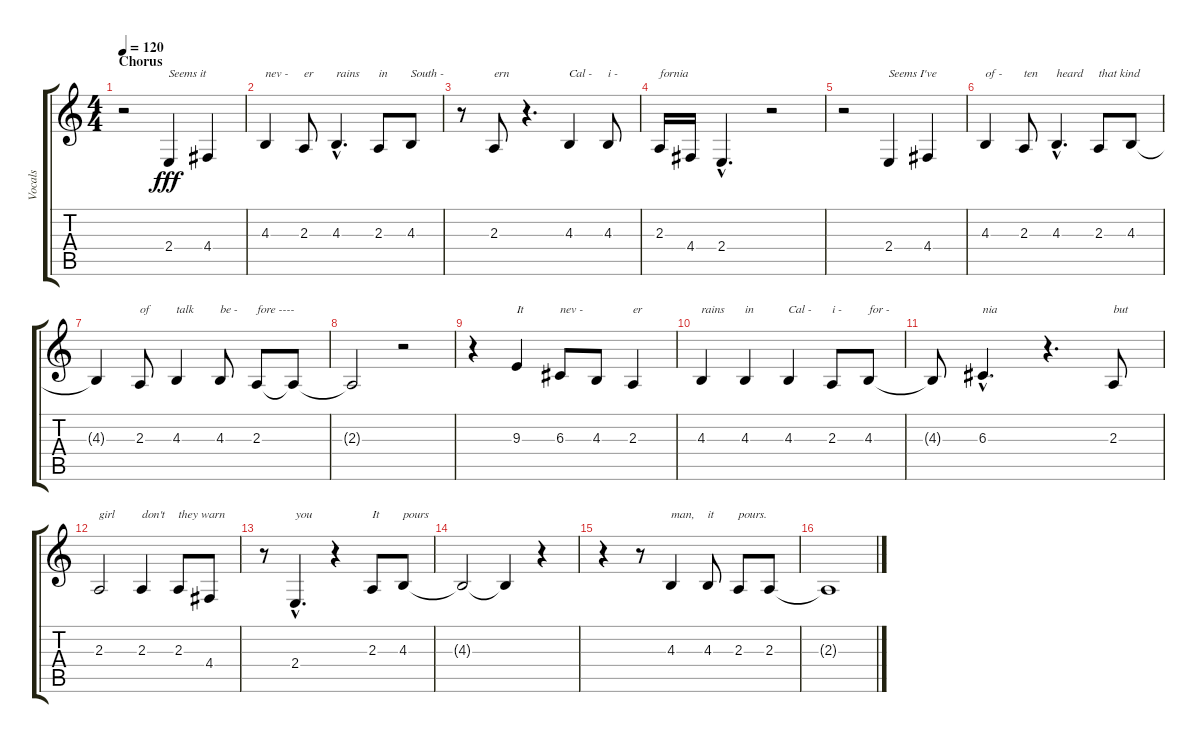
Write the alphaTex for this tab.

\track ("Vocals" "Vocals") {instrument altosax}
\staff {score tabs}
\tuning (E4 B3 G3 D3 A2 E2) {hide}
\ts (4 4)
\section ("" "Chorus")
\tempo 120
\clef g2
\ks c
r.2{dy fff} 2.4.4{txt "Seems it"} 4.4.4 |
4.3.4{txt "nev -"} 2.3.8{txt "er"} 4.3{hac}.4{d txt "rains"} 2.3.8{txt "in"} 4.3.8{txt "South -"} |
r.8 2.3.8{txt "ern"} r.4{d} 4.3.4{txt "Cal -"} 4.3.8{txt "i -"} |
2.3.16{txt "fornia"} 4.4.16 2.4{hac}.4{d} r.2 |
r.2 2.4.4{txt "Seems I've"} 4.4.4 |
4.3.4{txt "of -"} 2.3.8{txt "ten"} 4.3{hac}.4{d txt "heard"} 2.3.8{txt "that kind"} 4.3.8 |
4.3{t}.4 2.3.8{txt "of"} 4.3.4{txt "talk"} 4.3.8{txt "be -"} 2.3.8{txt "fore ----"} 2.3{t}.8 |
2.3{t}.2 r.2 |
r.4 9.3.4{txt "It"} 6.3.8{txt "nev -"} 4.3.8{txt " "} 2.3.4{txt "er"} |
4.3.4{txt "rains"} 4.3.4{txt "in"} 4.3.4{txt "Cal -"} 2.3.8{txt "i -"} 4.3.8{txt "for -"} |
4.3{t}.8 6.3{hac}.4{d txt "nia"} r.4{d} 2.3.8{txt "but"} |
2.3.2{txt "girl"} 2.3.4{txt "don't"} 2.3.8{txt "they warn"} 4.4.8 |
r.8 2.4{hac}.4{d txt "you"} r.4 2.3.8{txt "It"} 4.3.8{txt "pours"} |
4.3{t}.2 4.3{t}.4 r.4 |
r.4 r.8 4.3.4{txt "man, "} 4.3.8{txt "it"} 2.3.8{txt "pours."} 2.3.8 |
2.3{t}.1
